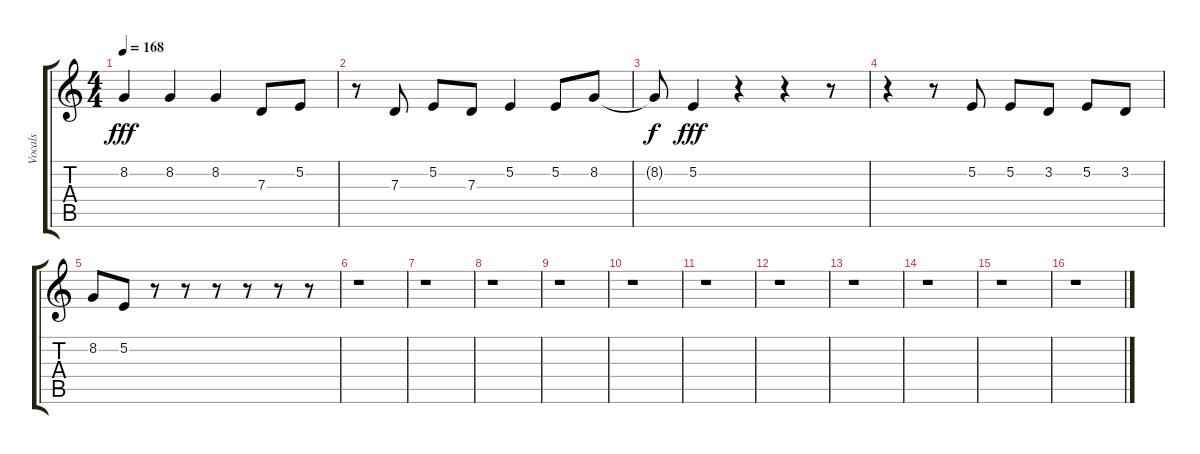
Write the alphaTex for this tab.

\track ("Vocals" "Vocals") {instrument lead2sawtooth}
\staff {score tabs}
\tuning (E4 B3 G3 D3 A2 E2) {hide}
\ts (4 4)
\tempo 168
\clef g2
\ks c
8.2.4{dy fff} 8.2.4 8.2.4 7.3.8 5.2.8 |
r.8 7.3.8 5.2.8 7.3.8 5.2.4 5.2.8 8.2.8 |
8.2{t}.8{dy f} 5.2.4{dy fff} r.4 r.4 r.8 |
r.4 r.8 5.2.8 5.2.8 3.2.8 5.2.8 3.2.8 |
8.2.8 5.2.8 r.8 r.8 r.8 r.8 r.8 r.8 |
r.1 |
r.1 |
r.1 |
r.1 |
r.1 |
r.1 |
r.1 |
r.1 |
r.1 |
r.1 |
r.1
